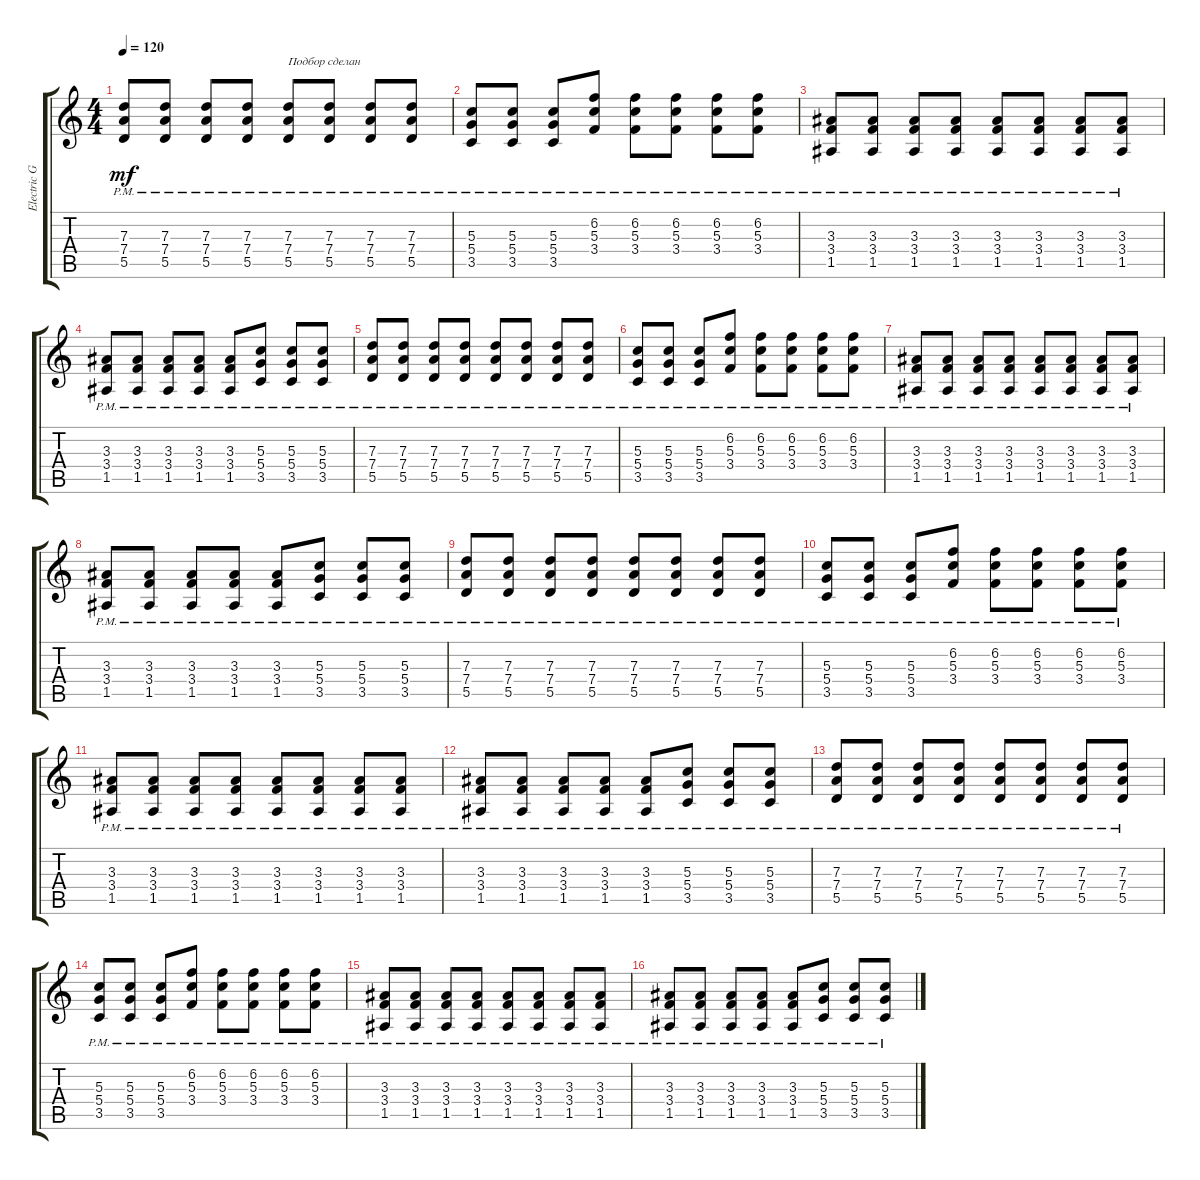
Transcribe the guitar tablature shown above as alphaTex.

\track ("Electric Guitar (Clean)" "Electric G") {instrument overdrivenguitar}
\staff {score tabs}
\tuning (E4 B3 G3 D3 A2 E2) {hide}
\ts (4 4)
\tempo 120
\clef g2
\ks c
(7.3{pm} 7.4{pm} 5.5{pm}).8{dy mf instrument overdrivenguitar} (7.3{pm} 7.4{pm} 5.5{pm}).8 (7.3{pm} 7.4{pm} 5.5{pm}).8 (7.3{pm} 7.4{pm} 5.5{pm}).8 (7.3{pm} 7.4{pm} 5.5{pm}).8{txt "Подбор сделан"} (7.3{pm} 7.4{pm} 5.5{pm}).8 (7.3{pm} 7.4{pm} 5.5{pm}).8 (7.3{pm} 7.4{pm} 5.5{pm}).8 |
(5.3{pm} 5.4{pm} 3.5{pm}).8 (5.3{pm} 5.4{pm} 3.5{pm}).8 (5.3{pm} 5.4{pm} 3.5{pm}).8 (6.2{pm} 5.3{pm} 3.4{pm}).8 (6.2{pm} 5.3{pm} 3.4{pm}).8 (6.2{pm} 5.3{pm} 3.4{pm}).8 (6.2{pm} 5.3{pm} 3.4{pm}).8 (6.2{pm} 5.3{pm} 3.4{pm}).8 |
(3.3{pm} 3.4{pm} 1.5{pm}).8 (3.3{pm} 3.4{pm} 1.5{pm}).8 (3.3{pm} 3.4{pm} 1.5{pm}).8 (3.3{pm} 3.4{pm} 1.5{pm}).8 (3.3{pm} 3.4{pm} 1.5{pm}).8 (3.3{pm} 3.4{pm} 1.5{pm}).8 (3.3{pm} 3.4{pm} 1.5{pm}).8 (3.3{pm} 3.4{pm} 1.5{pm}).8 |
(3.3{pm} 3.4{pm} 1.5{pm}).8 (3.3{pm} 3.4{pm} 1.5{pm}).8 (3.3{pm} 3.4{pm} 1.5{pm}).8 (3.3{pm} 3.4{pm} 1.5{pm}).8 (3.3{pm} 3.4{pm} 1.5{pm}).8 (5.3{pm} 5.4{pm} 3.5{pm}).8 (5.3{pm} 5.4{pm} 3.5{pm}).8 (5.3{pm} 5.4{pm} 3.5{pm}).8 |
(7.3{pm} 7.4{pm} 5.5{pm}).8 (7.3{pm} 7.4{pm} 5.5{pm}).8 (7.3{pm} 7.4{pm} 5.5{pm}).8 (7.3{pm} 7.4{pm} 5.5{pm}).8 (7.3{pm} 7.4{pm} 5.5{pm}).8 (7.3{pm} 7.4{pm} 5.5{pm}).8 (7.3{pm} 7.4{pm} 5.5{pm}).8 (7.3{pm} 7.4{pm} 5.5{pm}).8 |
(5.3{pm} 5.4{pm} 3.5{pm}).8 (5.3{pm} 5.4{pm} 3.5{pm}).8 (5.3{pm} 5.4{pm} 3.5{pm}).8 (6.2{pm} 5.3{pm} 3.4{pm}).8 (6.2{pm} 5.3{pm} 3.4{pm}).8 (6.2{pm} 5.3{pm} 3.4{pm}).8 (6.2{pm} 5.3{pm} 3.4{pm}).8 (6.2{pm} 5.3{pm} 3.4{pm}).8 |
(3.3{pm} 3.4{pm} 1.5{pm}).8 (3.3{pm} 3.4{pm} 1.5{pm}).8 (3.3{pm} 3.4{pm} 1.5{pm}).8 (3.3{pm} 3.4{pm} 1.5{pm}).8 (3.3{pm} 3.4{pm} 1.5{pm}).8 (3.3{pm} 3.4{pm} 1.5{pm}).8 (3.3{pm} 3.4{pm} 1.5{pm}).8 (3.3{pm} 3.4{pm} 1.5{pm}).8 |
(3.3{pm} 3.4{pm} 1.5{pm}).8 (3.3{pm} 3.4{pm} 1.5{pm}).8 (3.3{pm} 3.4{pm} 1.5{pm}).8 (3.3{pm} 3.4{pm} 1.5{pm}).8 (3.3{pm} 3.4{pm} 1.5{pm}).8 (5.3{pm} 5.4{pm} 3.5{pm}).8 (5.3{pm} 5.4{pm} 3.5{pm}).8 (5.3{pm} 5.4{pm} 3.5{pm}).8 |
(7.3{pm} 7.4{pm} 5.5{pm}).8 (7.3{pm} 7.4{pm} 5.5{pm}).8 (7.3{pm} 7.4{pm} 5.5{pm}).8 (7.3{pm} 7.4{pm} 5.5{pm}).8 (7.3{pm} 7.4{pm} 5.5{pm}).8 (7.3{pm} 7.4{pm} 5.5{pm}).8 (7.3{pm} 7.4{pm} 5.5{pm}).8 (7.3{pm} 7.4{pm} 5.5{pm}).8 |
(5.3{pm} 5.4{pm} 3.5{pm}).8 (5.3{pm} 5.4{pm} 3.5{pm}).8 (5.3{pm} 5.4{pm} 3.5{pm}).8 (6.2{pm} 5.3{pm} 3.4{pm}).8 (6.2{pm} 5.3{pm} 3.4{pm}).8 (6.2{pm} 5.3{pm} 3.4{pm}).8 (6.2{pm} 5.3{pm} 3.4{pm}).8 (6.2{pm} 5.3{pm} 3.4{pm}).8 |
(3.3{pm} 3.4{pm} 1.5{pm}).8 (3.3{pm} 3.4{pm} 1.5{pm}).8 (3.3{pm} 3.4{pm} 1.5{pm}).8 (3.3{pm} 3.4{pm} 1.5{pm}).8 (3.3{pm} 3.4{pm} 1.5{pm}).8 (3.3{pm} 3.4{pm} 1.5{pm}).8 (3.3{pm} 3.4{pm} 1.5{pm}).8 (3.3{pm} 3.4{pm} 1.5{pm}).8 |
(3.3{pm} 3.4{pm} 1.5{pm}).8 (3.3{pm} 3.4{pm} 1.5{pm}).8 (3.3{pm} 3.4{pm} 1.5{pm}).8 (3.3{pm} 3.4{pm} 1.5{pm}).8 (3.3{pm} 3.4{pm} 1.5{pm}).8 (5.3{pm} 5.4{pm} 3.5{pm}).8 (5.3{pm} 5.4{pm} 3.5{pm}).8 (5.3{pm} 5.4{pm} 3.5{pm}).8 |
(7.3{pm} 7.4{pm} 5.5{pm}).8 (7.3{pm} 7.4{pm} 5.5{pm}).8 (7.3{pm} 7.4{pm} 5.5{pm}).8 (7.3{pm} 7.4{pm} 5.5{pm}).8 (7.3{pm} 7.4{pm} 5.5{pm}).8 (7.3{pm} 7.4{pm} 5.5{pm}).8 (7.3{pm} 7.4{pm} 5.5{pm}).8 (7.3{pm} 7.4{pm} 5.5{pm}).8 |
(5.3{pm} 5.4{pm} 3.5{pm}).8 (5.3{pm} 5.4{pm} 3.5{pm}).8 (5.3{pm} 5.4{pm} 3.5{pm}).8 (6.2{pm} 5.3{pm} 3.4{pm}).8 (6.2{pm} 5.3{pm} 3.4{pm}).8 (6.2{pm} 5.3{pm} 3.4{pm}).8 (6.2{pm} 5.3{pm} 3.4{pm}).8 (6.2{pm} 5.3{pm} 3.4{pm}).8 |
(3.3{pm} 3.4{pm} 1.5{pm}).8 (3.3{pm} 3.4{pm} 1.5{pm}).8 (3.3{pm} 3.4{pm} 1.5{pm}).8 (3.3{pm} 3.4{pm} 1.5{pm}).8 (3.3{pm} 3.4{pm} 1.5{pm}).8 (3.3{pm} 3.4{pm} 1.5{pm}).8 (3.3{pm} 3.4{pm} 1.5{pm}).8 (3.3{pm} 3.4{pm} 1.5{pm}).8 |
(3.3{pm} 3.4{pm} 1.5{pm}).8 (3.3{pm} 3.4{pm} 1.5{pm}).8 (3.3{pm} 3.4{pm} 1.5{pm}).8 (3.3{pm} 3.4{pm} 1.5{pm}).8 (3.3{pm} 3.4{pm} 1.5{pm}).8 (5.3{pm} 5.4{pm} 3.5{pm}).8 (5.3{pm} 5.4{pm} 3.5{pm}).8 (5.3{pm} 5.4{pm} 3.5{pm}).8
